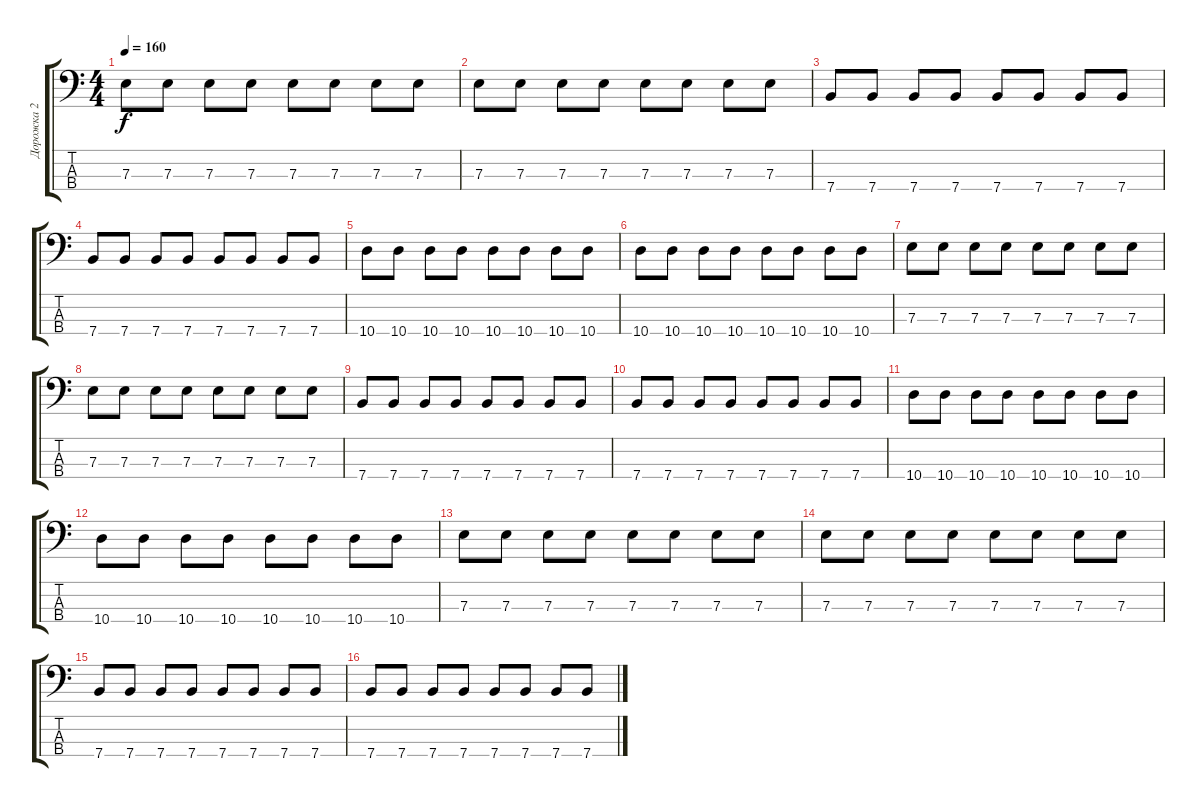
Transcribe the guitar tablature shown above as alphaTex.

\track ("Дорожка 2" "Дорожка 2") {instrument electricbassfinger}
\staff {score tabs}
\tuning (G2 D2 A1 E1) {hide}
\ts (4 4)
\tempo 160
\clef f4
\ks c
7.3.8{dy f} 7.3.8 7.3.8 7.3.8 7.3.8 7.3.8 7.3.8 7.3.8 |
7.3.8 7.3.8 7.3.8 7.3.8 7.3.8 7.3.8 7.3.8 7.3.8 |
7.4.8 7.4.8 7.4.8 7.4.8 7.4.8 7.4.8 7.4.8 7.4.8 |
7.4.8 7.4.8 7.4.8 7.4.8 7.4.8 7.4.8 7.4.8 7.4.8 |
10.4.8 10.4.8 10.4.8 10.4.8 10.4.8 10.4.8 10.4.8 10.4.8 |
10.4.8 10.4.8 10.4.8 10.4.8 10.4.8 10.4.8 10.4.8 10.4.8 |
7.3.8 7.3.8 7.3.8 7.3.8 7.3.8 7.3.8 7.3.8 7.3.8 |
7.3.8 7.3.8 7.3.8 7.3.8 7.3.8 7.3.8 7.3.8 7.3.8 |
7.4.8 7.4.8 7.4.8 7.4.8 7.4.8 7.4.8 7.4.8 7.4.8 |
7.4.8 7.4.8 7.4.8 7.4.8 7.4.8 7.4.8 7.4.8 7.4.8 |
10.4.8 10.4.8 10.4.8 10.4.8 10.4.8 10.4.8 10.4.8 10.4.8 |
10.4.8 10.4.8 10.4.8 10.4.8 10.4.8 10.4.8 10.4.8 10.4.8 |
7.3.8 7.3.8 7.3.8 7.3.8 7.3.8 7.3.8 7.3.8 7.3.8 |
7.3.8 7.3.8 7.3.8 7.3.8 7.3.8 7.3.8 7.3.8 7.3.8 |
7.4.8 7.4.8 7.4.8 7.4.8 7.4.8 7.4.8 7.4.8 7.4.8 |
7.4.8 7.4.8 7.4.8 7.4.8 7.4.8 7.4.8 7.4.8 7.4.8
